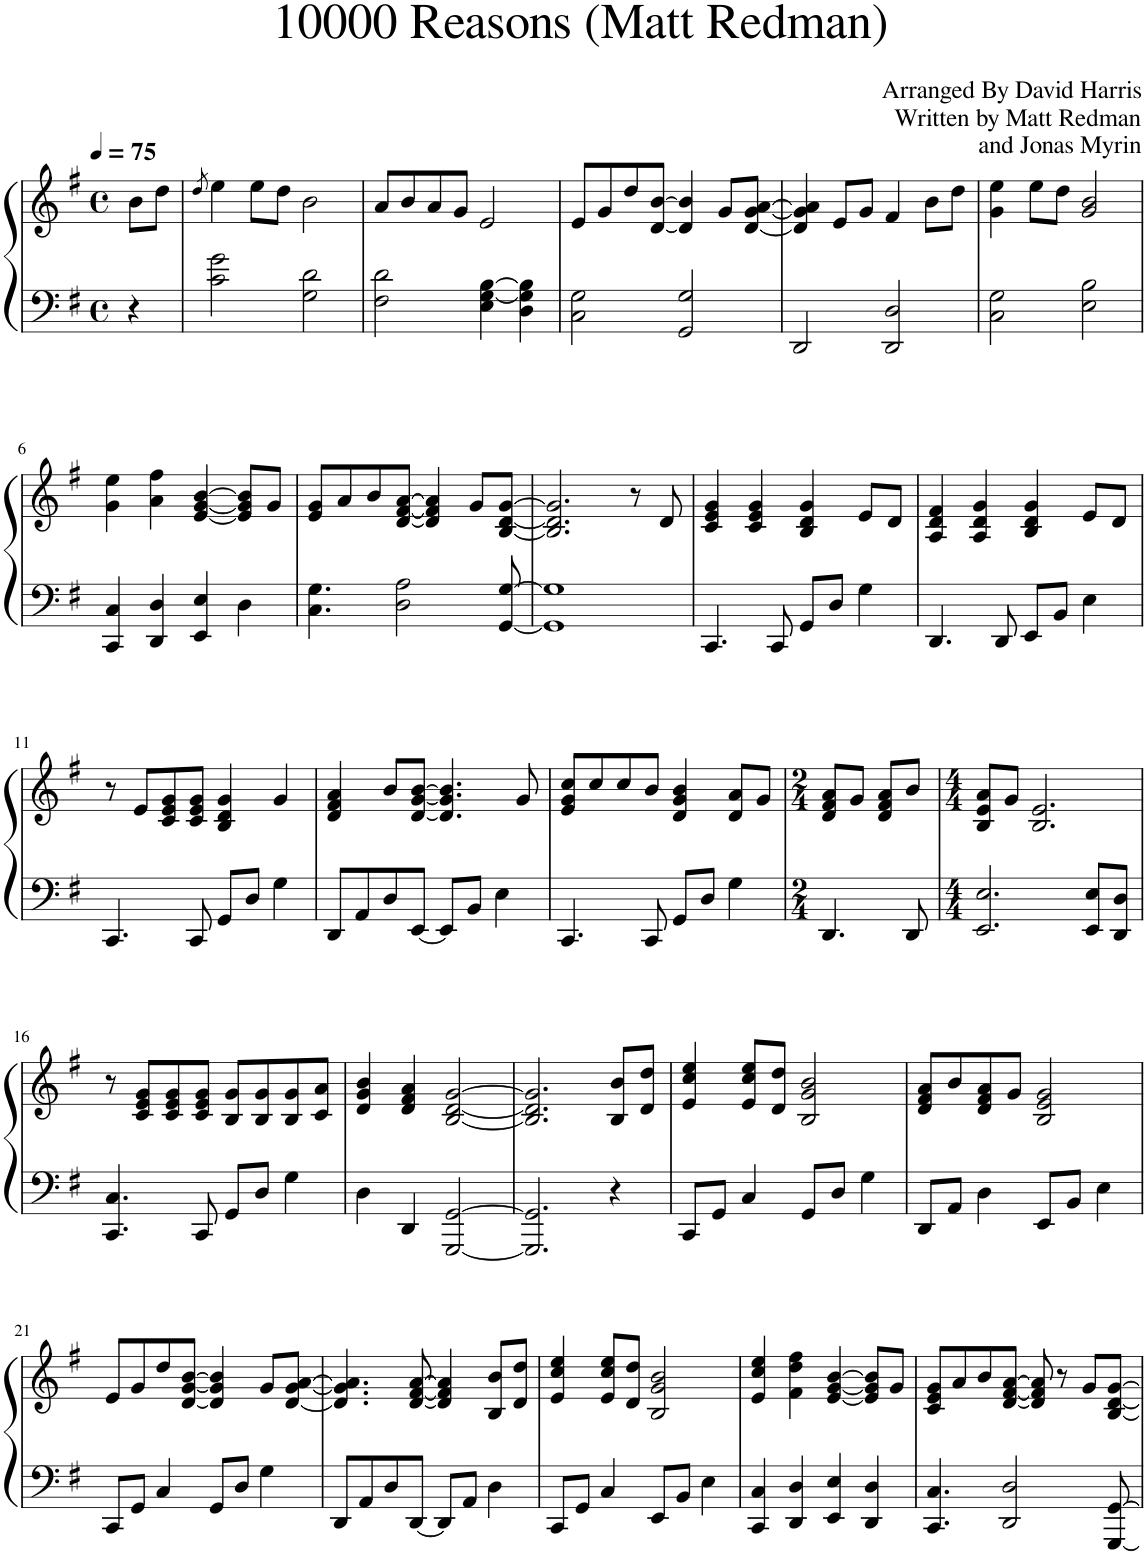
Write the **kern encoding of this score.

**kern	**kern
*part1	*part1
*staff2	*staff1
*I"Piano	*
*I'Pno.	*
*clefF4	*clefG2
*k[f#]	*k[f#]
*M4/4	*M4/4
*met(c)	*met(c)
*MM75	*MM75
=	=
4r	8b\L
.	8dd\J
=1	=1
.	8qdd/
2c\ 2g\	4ee\
.	8ee\L
.	8dd\J
2G\ 2d\	2b\
=2	=2
2F#\ 2d\	8a/L
.	8b/
.	8a/
.	8g/J
4E\ [4G\ [4B\	2e/
4D\ 4G\] 4B\]	.
=3	=3
2C\ 2G\	8e/L
.	8g/
.	8dd/
.	[8d/ [8b/J
2GG/ 2G/	4d/] 4b/]
.	8g/L
.	[8d/ [8g/ [8a/J
=4	=4
2DD/	4d/] 4g/] 4a/]
.	8e/L
.	8g/J
2DD/ 2D/	4f#/
.	8b\L
.	8dd\J
=5	=5
2C\ 2G\	4g\ 4ee\
.	8ee\L
.	8dd\J
2E\ 2B\	2g/ 2b/
!!LO:LB:g=z
=6	=6
4CC/ 4C/	4g\ 4ee\
4DD/ 4D/	4a\ 4ff#\
4EE/ 4E/	[4e/ [4g/ [4b/
4D\	8e/] 8g/] 8b/]L
.	8g/J
=7	=7
4.C\ 4.G\	8e/ 8g/L
.	8a/
.	8b/
2D\ 2A\	[8d/ [8f#/ [8a/J
.	4d/] 4f#/] 4a/]
.	8g/L
[8GG/ [8G/	[8B/ [8d/ [8g/J
=8	=8
1GG] 1G]	2.B/] 2.d/] 2.g/]
.	8r
.	8d/
=9	=9
4.CC/	4c/ 4e/ 4g/
.	4c/ 4e/ 4g/
8CC/	.
8GG/L	4B/ 4d/ 4g/
8D/J	.
4G\	8e/L
.	8d/J
=10	=10
4.DD/	4A/ 4d/ 4f#/
.	4A/ 4d/ 4g/
8DD/	.
8EE/L	4B/ 4d/ 4g/
8BB/J	.
4E\	8e/L
.	8d/J
!!LO:LB:g=z
=11	=11
4.CC/	8r
.	8e/L
.	8c/ 8e/ 8g/
8CC/	8c/ 8e/ 8g/J
8GG/L	4B/ 4d/ 4g/
8D/J	.
4G\	4g/
=12	=12
8DD/L	4d/ 4f#/ 4a/
8AA/	.
8D/	8b/L
[8EE/J	[8d/ [8g/ [8b/J
8EE/L]	4.d/] 4.g/] 4.b/]
8BB/J	.
4E\	.
.	8g/
=13	=13
4.CC/	8e/ 8g/ 8cc/L
.	8cc/
.	8cc/
8CC/	8b/J
8GG/L	4d/ 4g/ 4b/
8D/J	.
4G\	8d/ 8a/L
.	8g/J
=14	=14
*M2/4	*M2/4
4.DD/	8d/ 8f#/ 8a/L
.	8g/J
.	8d/ 8f#/ 8a/L
8DD/	8b/J
=15	=15
*M4/4	*M4/4
2.EE/ 2.E/	8B/ 8e/ 8a/L
.	8g/J
.	2.B/ 2.e/
8EE/ 8E/L	.
8DD/ 8D/J	.
!!LO:LB:g=z
=16	=16
4.CC/ 4.C/	8r
.	8c/ 8e/ 8g/L
.	8c/ 8e/ 8g/
8CC/	8c/ 8e/ 8g/J
8GG/L	8B/ 8g/L
8D/J	8B/ 8g/
4G\	8B/ 8g/
.	8c/ 8a/J
=17	=17
4D\	4d/ 4g/ 4b/
4DD/	4d/ 4f#/ 4a/
[2GGG/ [2GG/	[2B/ [2d/ [2g/
=18	=18
2.GGG/] 2.GG/]	2.B/] 2.d/] 2.g/]
4r	8B/ 8b/L
.	8d/ 8dd/J
=19	=19
8CC/L	4e/ 4cc/ 4ee/
8GG/J	.
4C/	8e/ 8cc/ 8ee/L
.	8d/ 8dd/J
8GG/L	2B/ 2g/ 2b/
8D/J	.
4G\	.
=20	=20
8DD/L	8d/ 8f#/ 8a/L
8AA/J	8b/
4D\	8d/ 8f#/ 8a/
.	8g/J
8EE/L	2B/ 2e/ 2g/
8BB/J	.
4E\	.
!!LO:LB:g=z
=21	=21
8CC/L	8e/L
8GG/J	8g/
4C/	8dd/
.	[8d/ [8g/ [8b/J
8GG/L	4d/] 4g/] 4b/]
8D/J	.
4G\	8g/L
.	[8d/ [8g/ [8a/J
=22	=22
8DD/L	4.d/] 4.g/] 4.a/]
8AA/	.
8D/	.
[8DD/J	[8d/ [8f#/ [8a/
8DD/L]	4d/] 4f#/] 4a/]
8AA/J	.
4D\	8B/ 8b/L
.	8d/ 8dd/J
=23	=23
8CC/L	4e/ 4cc/ 4ee/
8GG/J	.
4C/	8e/ 8cc/ 8ee/L
.	8d/ 8dd/J
8EE/L	2B/ 2g/ 2b/
8BB/J	.
4E\	.
=24	=24
4CC/ 4C/	4e/ 4cc/ 4ee/
4DD/ 4D/	4f#\ 4dd\ 4ff#\
4EE/ 4E/	[4e/ [4g/ [4b/
4DD/ 4D/	8e/] 8g/] 8b/]L
.	8g/J
=25	=25
4.CC/ 4.C/	8c/ 8e/ 8g/L
.	8a/
.	8b/
2DD/ 2D/	[8d/ [8f#/ [8a/J
.	8d/] 8f#/] 8a/]
.	8r
.	8g/L
[8GGG/ [8GG/	[8B/ [8d/ [8g/J
=	=
*-	*-
